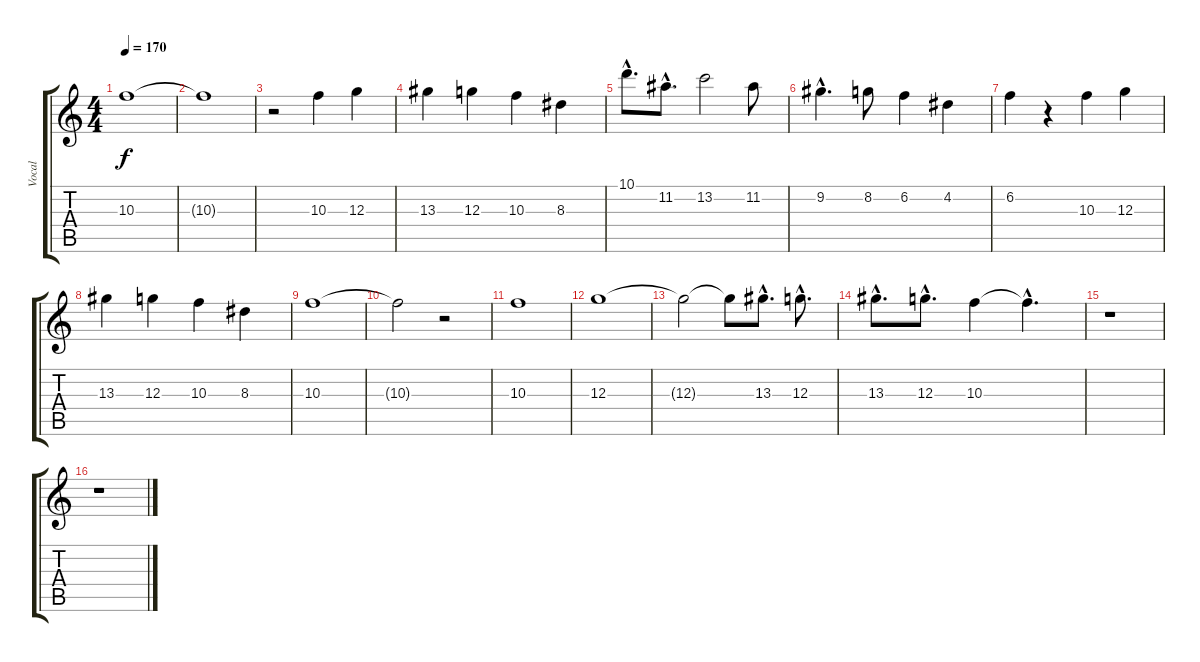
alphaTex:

\track ("Vocal" "Vocal") {instrument distortionguitar}
\staff {score tabs}
\tuning (E4 B3 G3 D3 A2 E2) {hide}
\ts (4 4)
\tempo 170
\clef g2
\ks c
10.3.1{dy f} |
10.3{t}.1 |
r.2 10.3.4 12.3.4 |
13.3.4 12.3.4 10.3.4 8.3.4 |
10.1{hac}.8{d} 11.2{hac}.8{d} 13.2.2 11.2.8 |
9.2{hac}.4{d} 8.2.8 6.2.4 4.2.4 |
6.2.4 r.4 10.3.4 12.3.4 |
13.3.4 12.3.4 10.3.4 8.3.4 |
10.3.1 |
10.3{t}.2 r.2 |
10.3.1 |
12.3.1 |
12.3{t}.2 12.3{t}.8 13.3{hac}.8{d} 12.3{hac}.8{d} |
13.3{hac}.8{d} 12.3{hac}.8{d} 10.3.4 10.3{hac t}.4{d} |
r.1 |
r.1
